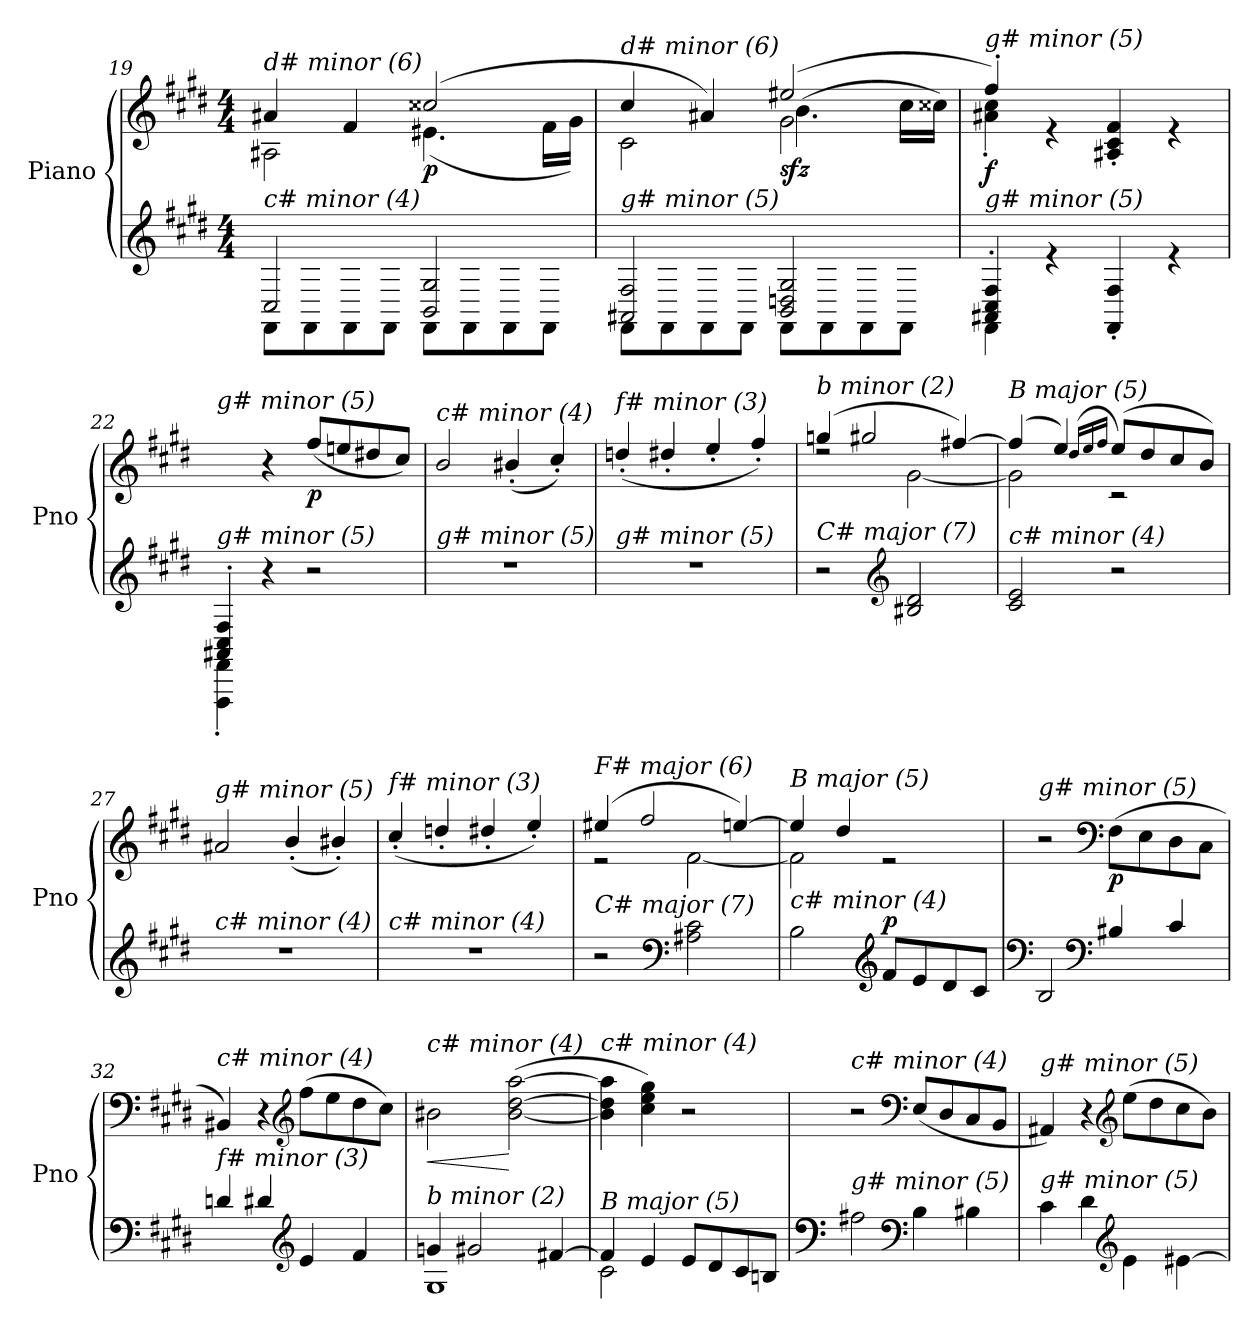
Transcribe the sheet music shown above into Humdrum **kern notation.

**kern	**kern	**dynam
*part1	*part1	*part1
*staff2	*staff1	*staff1/2
*I"Piano	*	*
*I'Pno	*	*
*clefG2	*clefG2	*
*k[f#c#g#d#]	*k[f#c#g#d#]	*
*M4/4	*M4/4	*
=19	=19	=19
*^	*^	*
!	!	!LO:TX:i:t=d# minor (6)	!	!
!LO:TX:i:t=c# minor (4)	!	!	!	!
2C#/	8FF#\L	4a#X/	2A#X\	.
.	8FF#\	.	.	.
.	8FF#\	4f#/	.	.
.	8FF#\J	.	.	.
!	!	!	!	!LO:DY:b
2BB/ 2G#/	8FF#\L	(2cc##Xi/	(4.e#X\	p
.	8FF#\	.	.	.
.	8FF#\	.	.	.
.	8FF#\J	.	16f#\LL	.
.	.	.	16g#\JJ)	.
=20	=20	=20	=20	=20
*	*^	*	*^	*
!	!	!	!LO:TX:i:t=d# minor (6)	!	!	!
!LO:TX:i:t=g# minor (5)	!	!	!	!	!	!
2ryy	2AA#X/ 2F#/	8FF#\L	4cc#/	2c#\	2ryy	.
.	.	8FF#\	.	.	.	.
.	.	8FF#\	4a#X/)	.	.	.
.	.	8FF#\J	.	.	.	.
!	!	!	!	!	!	!LO:DY:b
2ryy	2BB/ 2Dn/ 2G#/	8FF#\L	(>2ee#X/	2g#\	(>4.b\	sfz
.	.	8FF#\	.	.	.	.
.	.	8FF#\	.	.	.	.
.	.	8FF#\J	.	.	16cc#\LL	.
.	.	.	.	.	16cc##Xi\JJ)	.
=21	=21	=21	=21	=21	=21	=21
!	!	!	!LO:TX:i:t=g# minor (5)	!	!	!
!LO:TX:i:t=g# minor (5)	!	!	!	!	!	!
!	!	!	!	!	!	!LO:DY:b
4ryy	4AA#X/' 4C#/' 4F#/'	4FF#'\	4ff#'/)	4a#X\' 4cc#\'	4ryy	f
2.ryy	4re	2.ryy	4re	2.ryy	2.ryy	.
.	4FF#/' 4F#/'	.	4A#X/' 4c#/' 4f#/'	.	.	.
.	4re	.	4re	.	.	.
*	*v	*v	*	*	*	*
*	*	*v	*v	*v	*
!!LO:PB:g=z
=22	=22	=22	=22
!	!	!LO:TX:i:t=g# minor (5)	!
!LO:TX:i:t=g# minor (5)	!	!	!
4AA#X/' 4C#/' 4F#/'	4FFF#\' 4FF#\'	4ryy	.
2.ryy	4r	4r	.
!	!	!	!LO:DY:b
.	2r	(8ff#/L	p
.	.	8een/	.
.	.	8dd#X/	.
.	.	8cc#/J)	.
*v	*v	*	*
=23	=23	=23
!	!LO:TX:i:t=c# minor (4)	!
!LO:TX:i:t=g# minor (5)	!	!
1r	2b/	.
.	(4b#X'/	.
.	4cc#'/)	.
=24	=24	=24
!	!LO:TX:i:t=f# minor (3)	!
!LO:TX:i:t=g# minor (5)	!	!
1r	(4ddn'i/	.
.	4dd#'/	.
.	4ee'/	.
.	4ff#'/)	.
=25	=25	=25
*	*^	*
!	!LO:TX:i:t=b minor (2)	!	!
!LO:TX:i:t=C# major (7)	!	!	!
2r	(4ggni/	2rdd	.
.	2gg#/	.	.
*clefG2	*	*	*
2B#X/ 2d#/	.	[2g#\	.
.	[4ff#X/)	.	.
=26	=26	=26	=26
!	!LO:TX:i:t=B major (5)	!	!
!LO:TX:i:t=c# minor (4)	!	!	!
2c#/ 2e/	(4ff#/]	2g#\]	.
.	4ee/)	.	.
.	(16qdd#/LL	.	.
.	16qee/	.	.
.	16qff#/JJ	.	.
2r	(8ee/L)	2r	.
.	8dd#/	.	.
.	8cc#/	.	.
.	8b/J)	.	.
*	*v	*v	*
=27	=27	=27
!	!LO:TX:i:t=g# minor (5)	!
!LO:TX:i:t=c# minor (4)	!	!
1r	2a#X/	.
.	(4b'/	.
.	4b#X'/)	.
=28	=28	=28
!	!LO:TX:i:t=f# minor (3)	!
!LO:TX:i:t=c# minor (4)	!	!
1r	(4cc#'/	.
.	4ddn'i/	.
.	4dd#'/	.
.	4ee'/)	.
!!LO:LB:g=z
=29	=29	=29
*	*^	*
!	!LO:TX:i:t=F# major (6)	!	!
!LO:TX:i:t=C# major (7)	!	!	!
2r	(4ee#X/	2r	.
.	2ff#/	.	.
*clefF4	*	*	*
2A#X\ 2c#\	.	[2f#\	.
.	[4een/)	.	.
=30	=30	=30	=30
*^	*	*	*
!	!	!LO:TX:i:t=B major (5)	!	!
!LO:TX:i:t=c# minor (4)	!	!	!	!
2ryy	2B\	4ee/]	2f#\]	.
.	.	4dd#/	.	.
*clefG2	*	*	*	*
!	!	!	!	!LO:DY:a=2
2ryy	8f#/L	2re	2ryy	p
.	8e/	.	.	.
.	8d#/	.	.	.
.	8c#/J	.	.	.
*	*	*v	*v	*
=31	=31	=31	=31
!	!	!LO:TX:i:t=g# minor (5)	!
!LO:TX:i:t=c# minor (4)	!	!	!
*v	*v	*	*
2B/	2r	.
*clefF4	*clefF4	*
!	!	!LO:DY:b
4B#X/	(8F#\L	p
.	8E\	.
4c#/	8D#\	.
.	8C#\J	.
=32	=32	=32
!	!LO:TX:i:t=c# minor (4)	!
!LO:TX:i:t=f# minor (3)	!	!
4dni/	4BB#X/)	.
4d#/	4r	.
*clefG2	*clefG2	*
4e/	(8ff#\L	.
.	8ee\	.
4f#/	8dd#\	.
.	8cc#\J)	.
=33	=33	=33
*^	*	*
!	!	!LO:TX:i:t=c# minor (4)	!
!LO:TX:i:t=b minor (2)	!	!	!
!	!	!	!LO:HP:b
4gni/	1G#	2b#X\	<
2g#/	.	.	.
.	.	([2b#\ [2dd#\ [2aa\	[
[4f#X/	.	.	.
=34	=34	=34	=34
*	*	*^	*
!	!	!LO:TX:i:t=c# minor (4)	!	!
!LO:TX:i:t=B major (5)	!	!	!	!
4f#/]	2c#\	4b#\] 4dd#\] 4aa\]	2ryy	.
4e/	.	4cc#\ 4ee\ 4gg#\)	.	.
8e/L	2ryy	2r	2ryy	.
8d#/	.	.	.	.
8c#/	.	.	.	.
8Bn/J	.	.	.	.
*v	*v	*	*	*
*	*v	*v	*
!!LO:LB:g=z
=35	=35	=35
*clefF4	*	*
!	!LO:TX:i:t=c# minor (4)	!
!LO:TX:i:t=g# minor (5)	!	!
2A#X\	2r	.
*clefF4	*clefF4	*
4B\	(8E/L	.
.	8D#/	.
4B#X\	8C#/	.
.	8BB/J	.
=36	=36	=36
!	!LO:TX:i:t=g# minor (5)	!
!LO:TX:i:t=g# minor (5)	!	!
4c#\	4AA#X/)	.
4d#\	4r	.
*clefG2	*clefG2	*
4e\	(8ee\L	.
.	8dd#\	.
[4e#X\	8cc#\	.
.	8b\J)	.
=	=	=
*-	*-	*-
